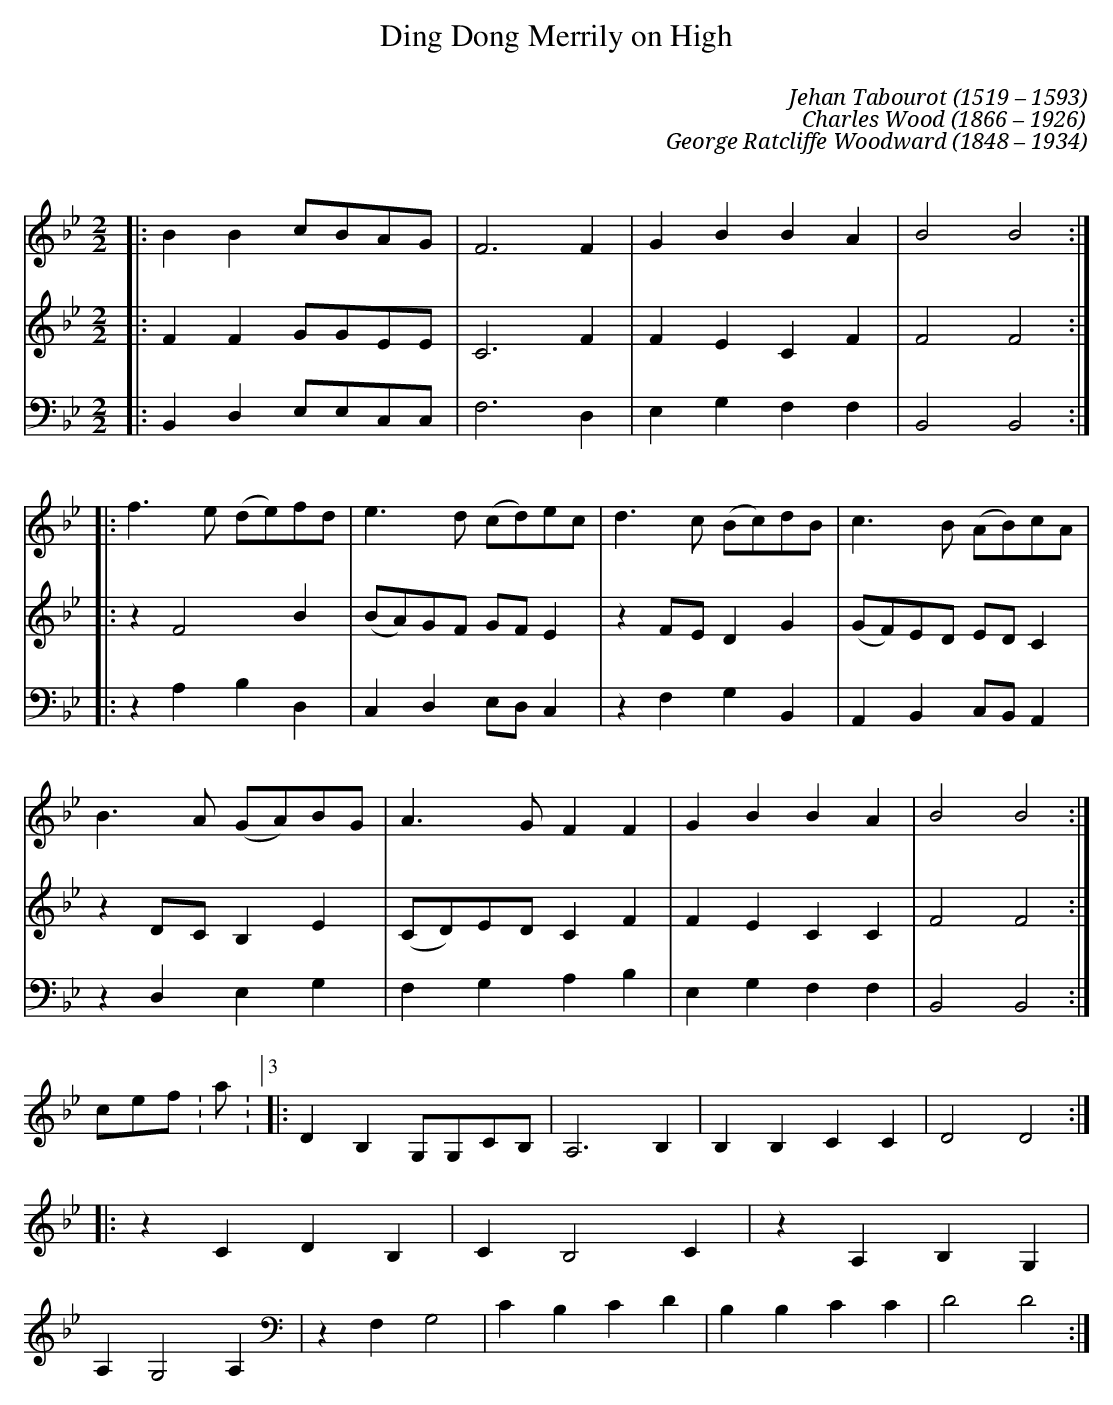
X:1
C:
T:Ding Dong Merrily on High
C:Jehan Tabourot (1519 – 1593)
C:Charles Wood (1866 – 1926)
C:George Ratcliffe Woodward (1848 – 1934)
C:
M:2/2
L:1/8
K:Bbmaj
V:1
|: B2B2 cBAG | F6F2 | G2B2 B2A2 | B4 B4 :|
|: f2>e2 (de)fd | e2>d2 (cd)ec | d2>c2 (Bc)dB | c2>B2 (AB)cA |
B2>A2 (GA)BG | A2>G2 F2F2 | G2B2 B2A2 | B4 B4 :|
V:2
|: F2F2 GGEE | C6F2 | F2E2 C2F2 | F4F4 :|
|: z2F4B2 | (BA)GF GFE2 | z2FE D2G2 | (GF)ED EDC2 |
z2DC B,2E2 | (CD)ED C2F2 | F2E2 C2C2 | F4 F4 :|
clef: soprano V:3 |: D2B,2 G,G,CB, | A,6B,2  | B,2B,2 C2C2 | D4D4 :|
|: z2C2 D2B,2 | C2B,4C2 | z2A,2 B,2G,2 | A,2G,4A,2 |
z2F,2 G,4 | C2B,2 C2D2 | B,2B,2 C2C2 | D4 D4 :|
V:4
|: B,,2D,2 E,E,C,C, | F,6D,2 | E,2G,2 F,2F,2 | B,,4B,,4 :|
|: z2A,2 B,2D,2 | C,2D,2 E,D,C,2 | z2F,2 G,2B,,2 | A,,2B,,2 C,B,,A,,2 |
z2D,2 E,2G,2 | F,2G,2 A,2B,2 | E,2G,2 F,2F,2 | B,,4 B,,4 :|
